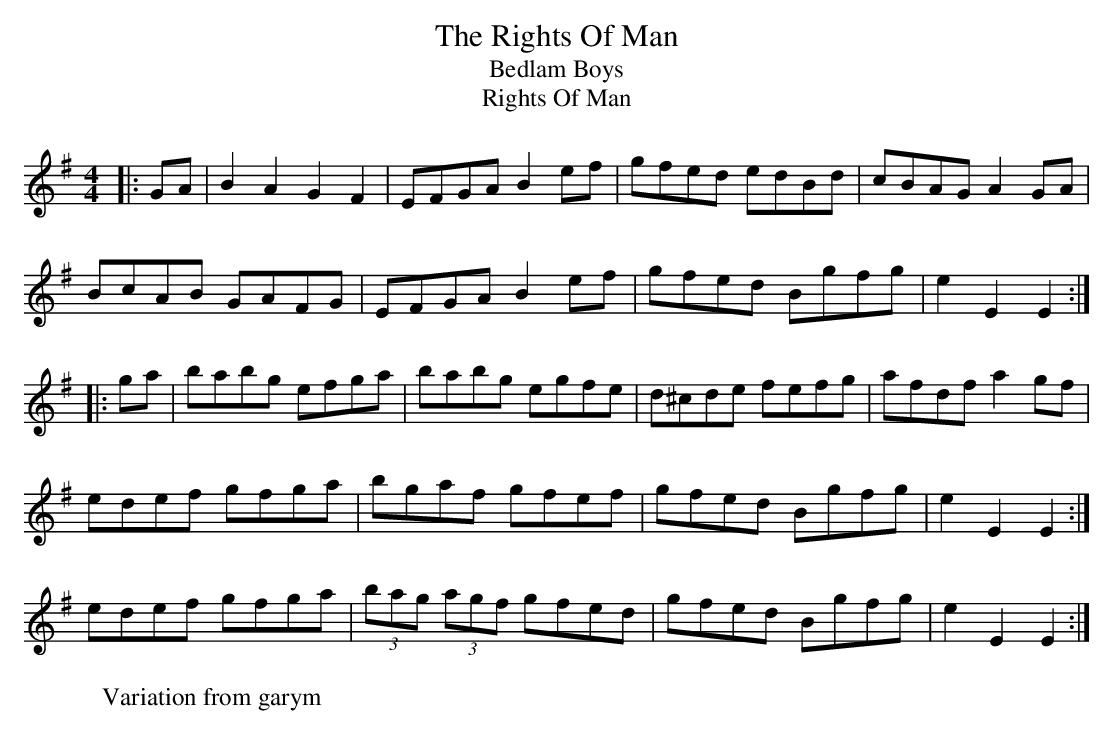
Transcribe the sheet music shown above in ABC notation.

X:1
T:Rights Of Man, The
T:Bedlam Boys
T:Rights Of Man
M:4/4
L:1/8
K:Emin
|:GA|B2A2 G2F2|EFGA B2ef|gfed edBd|cBAG A2GA|
BcAB GAFG|EFGA B2ef|gfed Bgfg|e2 E2 E2:|
|:ga|babg efga|babg egfe|d^cde fefg|afdf a2gf|
edef gfga|bgaf gfef|gfed Bgfg|e2 E2 E2:|
W:Variation from garym
edef gfga|(3bag (3agf gfed|gfed Bgfg|e2E2E2:|
